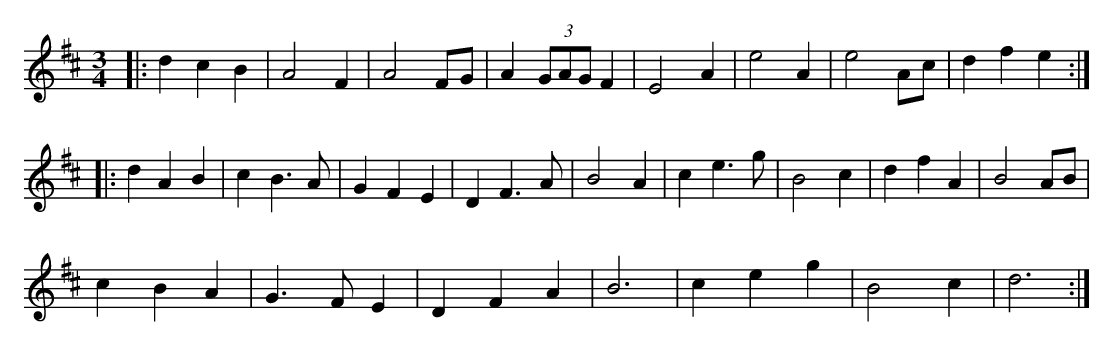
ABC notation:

X:1
M:3/4
K:D
|:d2 c2 B2|A4 F2|A4 FG|A2 (3GAG F2|E4 A2|e4 A2|e4 Ac|d2 f2 e2:|
|:d2 A2 B2|c2 B3 A|G2 F2 E2|D2 F3 A|B4 A2|c2 e3 g|B4 c2|d2 f2 A2|B4 AB|
c2 B2 A2|G3 F E2|D2 F2 A2|B6|c2 e2 g2|B4 c2|d6:|
